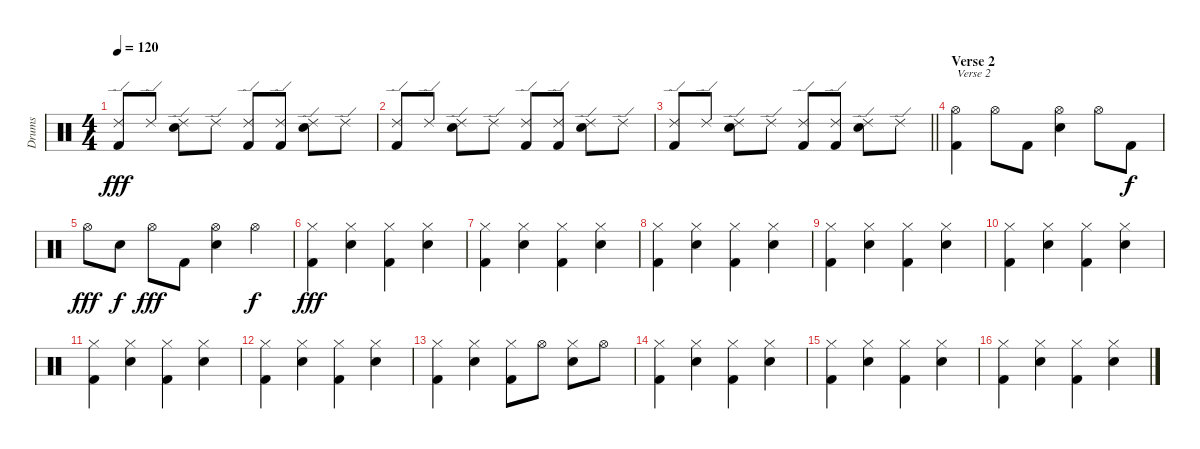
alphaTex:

\track ("Drums" "Drums") {instrument percussion}
\staff {score}
\articulation defaults
\ts (4 4)
\tempo 120
\clef neutral
\ks c
("Ride (edge) 2" "Kick (hit) 2").8{dy fff} "Ride (edge) 2".8 ("Ride (edge) 2" "Snare (hit) 2").8 "Ride (edge) 2".8 ("Ride (edge) 2" "Kick (hit) 2").8 ("Ride (edge) 2" "Kick (hit) 2").8 ("Ride (edge) 2" "Snare (hit) 2").8 "Ride (edge) 2".8 |
("Ride (edge) 2" "Kick (hit) 2").8 "Ride (edge) 2".8 ("Ride (edge) 2" "Snare (hit) 2").8 "Ride (edge) 2".8 ("Ride (edge) 2" "Kick (hit) 2").8 ("Ride (edge) 2" "Kick (hit) 2").8 ("Ride (edge) 2" "Snare (hit) 2").8 "Ride (edge) 2".8 |
\barLineRight lightlight
("Ride (edge) 2" "Kick (hit) 2").8 "Ride (edge) 2".8 ("Ride (edge) 2" "Snare (hit) 2").8 "Ride (edge) 2".8 ("Ride (edge) 2" "Kick (hit) 2").8 ("Ride (edge) 2" "Kick (hit) 2").8 ("Ride (edge) 2" "Snare (hit) 2").8 "Ride (edge) 2".8 |
\section ("" "Verse 2")
("Hi-Hat (open)" "Kick (hit) 2").4{txt "Verse 2"} "Hi-Hat (open)".8 "Kick (hit) 2".8 ("Hi-Hat (open)" "Snare (hit) 2").4 "Hi-Hat (open)".8 "Kick (hit) 2".8{dy f} |
"Hi-Hat (open)".8{dy fff} "Snare (hit) 2".8{dy f} "Hi-Hat (open)".8{dy fff} "Kick (hit) 2".8 ("Hi-Hat (open)" "Snare (hit) 2").4 "Hi-Hat (open)".4{dy f} |
("Hi-Hat (closed)" "Kick (hit) 2").4{dy fff} ("Hi-Hat (closed)" "Snare (hit) 2").4 ("Hi-Hat (closed)" "Kick (hit) 2").4 ("Hi-Hat (closed)" "Snare (hit) 2").4 |
("Hi-Hat (closed)" "Kick (hit) 2").4 ("Hi-Hat (closed)" "Snare (hit) 2").4 ("Hi-Hat (closed)" "Kick (hit) 2").4 ("Hi-Hat (closed)" "Snare (hit) 2").4 |
("Hi-Hat (closed)" "Kick (hit) 2").4 ("Hi-Hat (closed)" "Snare (hit) 2").4 ("Hi-Hat (closed)" "Kick (hit) 2").4 ("Hi-Hat (closed)" "Snare (hit) 2").4 |
("Hi-Hat (closed)" "Kick (hit) 2").4 ("Hi-Hat (closed)" "Snare (hit) 2").4 ("Hi-Hat (closed)" "Kick (hit) 2").4 ("Hi-Hat (closed)" "Snare (hit) 2").4 |
("Hi-Hat (closed)" "Kick (hit) 2").4 ("Hi-Hat (closed)" "Snare (hit) 2").4 ("Hi-Hat (closed)" "Kick (hit) 2").4 ("Hi-Hat (closed)" "Snare (hit) 2").4 |
("Hi-Hat (closed)" "Kick (hit) 2").4 ("Hi-Hat (closed)" "Snare (hit) 2").4 ("Hi-Hat (closed)" "Kick (hit) 2").4 ("Hi-Hat (closed)" "Snare (hit) 2").4 |
("Hi-Hat (closed)" "Kick (hit) 2").4 ("Hi-Hat (closed)" "Snare (hit) 2").4 ("Hi-Hat (closed)" "Kick (hit) 2").4 ("Hi-Hat (closed)" "Snare (hit) 2").4 |
("Hi-Hat (closed)" "Kick (hit) 2").4 ("Hi-Hat (closed)" "Snare (hit) 2").4 ("Hi-Hat (closed)" "Kick (hit) 2").8 "Hi-Hat (open)".8 ("Hi-Hat (closed)" "Snare (hit) 2").8 "Hi-Hat (open)".8 |
("Hi-Hat (closed)" "Kick (hit) 2").4 ("Hi-Hat (closed)" "Snare (hit) 2").4 ("Hi-Hat (closed)" "Kick (hit) 2").4 ("Hi-Hat (closed)" "Snare (hit) 2").4 |
("Hi-Hat (closed)" "Kick (hit) 2").4 ("Hi-Hat (closed)" "Snare (hit) 2").4 ("Hi-Hat (closed)" "Kick (hit) 2").4 ("Hi-Hat (closed)" "Snare (hit) 2").4 |
("Hi-Hat (closed)" "Kick (hit) 2").4 ("Hi-Hat (closed)" "Snare (hit) 2").4 ("Hi-Hat (closed)" "Kick (hit) 2").4 ("Hi-Hat (closed)" "Snare (hit) 2").4
